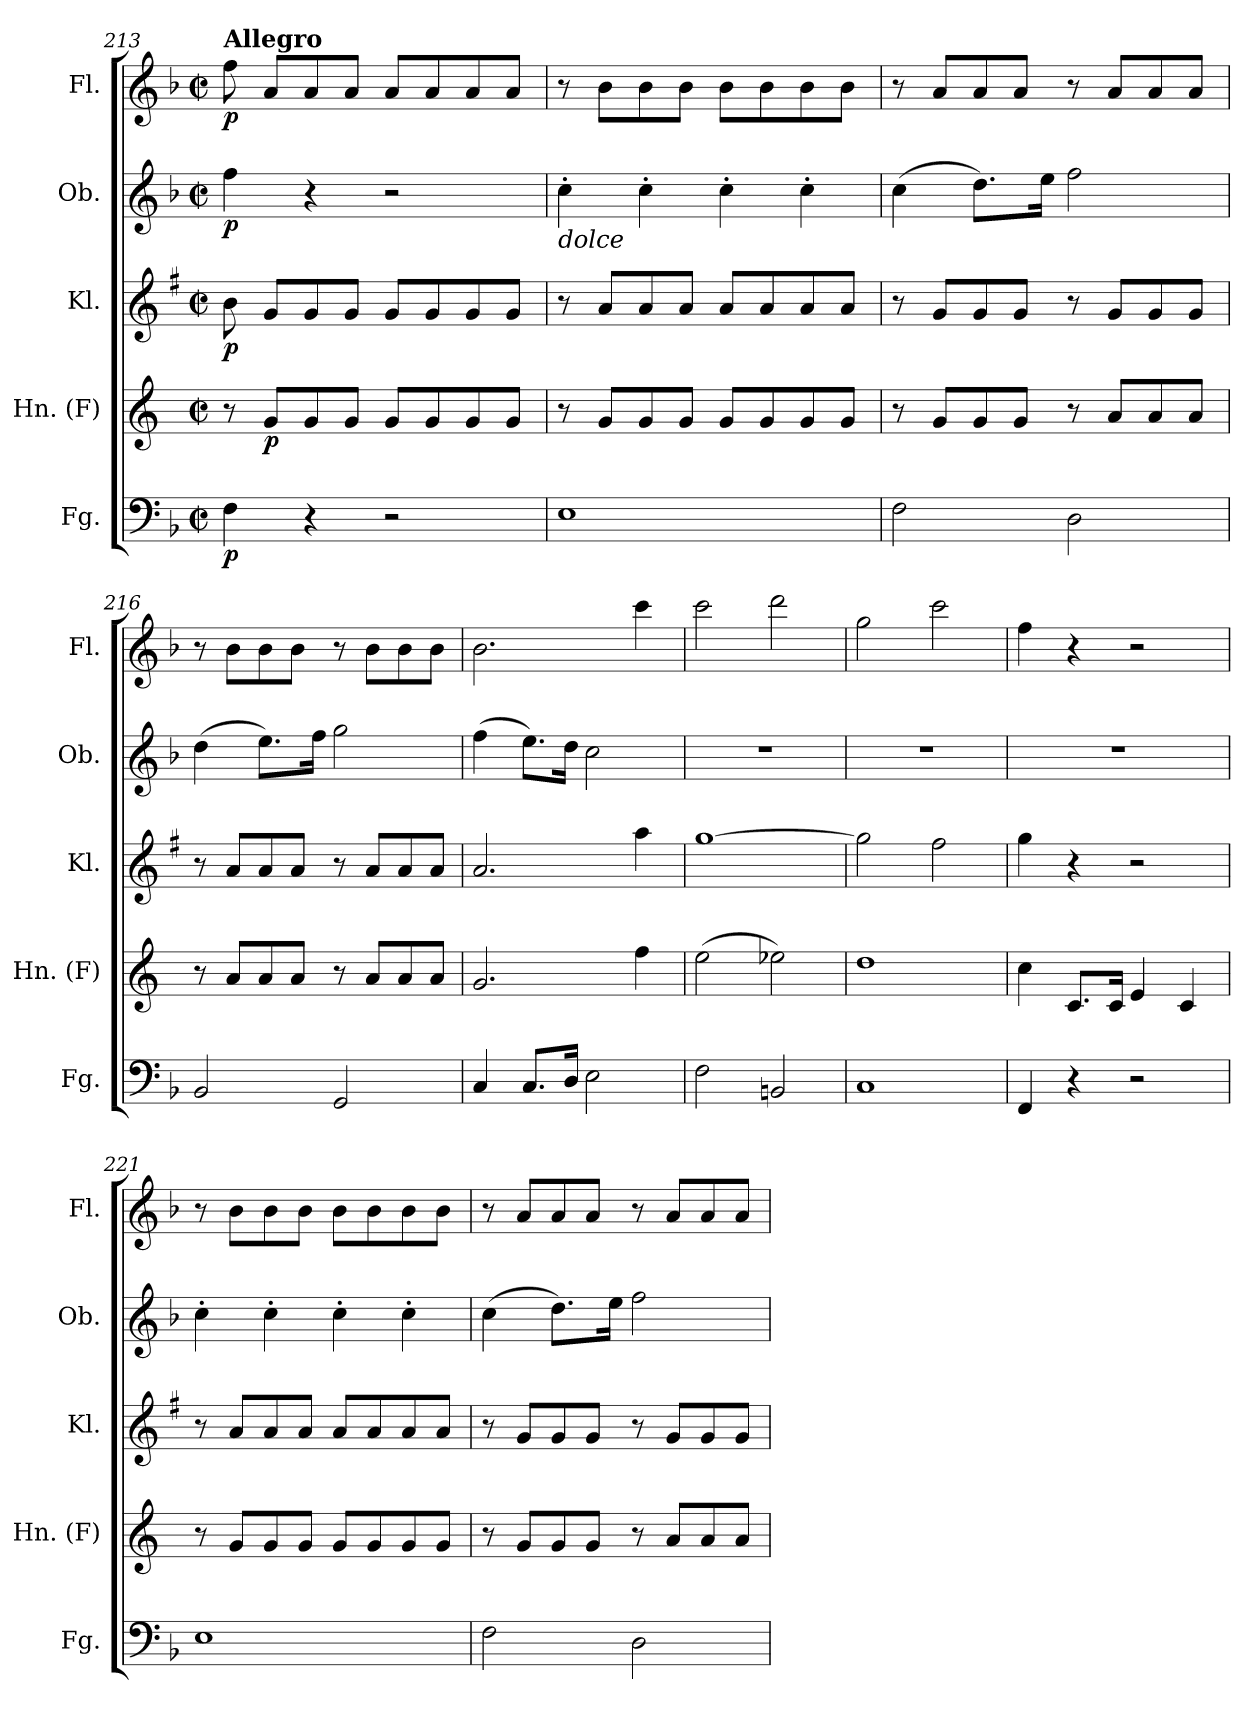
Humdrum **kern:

**kern	**dynam	**kern	**dynam	**kern	**dynam	**kern	**dynam	**kern	**dynam
*part5	*part5	*part4	*part4	*part3	*part3	*part2	*part2	*part1	*part1
*staff5	*staff5	*staff4	*staff4	*staff3	*staff3	*staff2	*staff2	*staff1	*staff1
*I"Fg.	*	*I"Hn. (F)	*	*I"Kl.	*	*I"Ob.	*	*I"Fl.	*
*I'Fg.	*	*I'Hn. (F)	*	*I'Kl.	*	*I'Ob.	*	*I'Fl.	*
*clefF4	*	*clefG2	*	*clefG2	*	*clefG2	*	*clefG2	*
*	*	*ITrd4c7	*	*ITrd1c2	*	*	*	*	*
*k[b-]	*	*k[b-]	*	*k[b-]	*	*k[b-]	*	*k[b-]	*
*F:	*	*	*	*F:	*	*F:	*	*F:	*
*M2/2	*	*M2/2	*	*M2/2	*	*M2/2	*	*M2/2	*
*met(c|)	*	*met(c|)	*	*met(c|)	*	*met(c|)	*	*met(c|)	*
=213	=213	=213	=213	=213	=213	=213	=213	=213	=213
!	!	!	!	!	!	!	!	!LO:TX:a:B:t=Allegro	!
!	!LO:DY:b	!	!	!	!LO:DY:b	!	!LO:DY:b	!	!LO:DY:b
4F\	p	8r	.	8a\	p	4ff\	p	8ff\	p
!	!	!	!LO:DY:b	!	!	!	!	!	!
.	.	8c/L	p	8f/L	.	.	.	8a/L	.
4r	.	8c/	.	8f/	.	4r	.	8a/	.
.	.	8c/J	.	8f/J	.	.	.	8a/J	.
2r	.	8c/L	.	8f/L	.	2r	.	8a/L	.
.	.	8c/	.	8f/	.	.	.	8a/	.
.	.	8c/	.	8f/	.	.	.	8a/	.
.	.	8c/J	.	8f/J	.	.	.	8a/J	.
=214	=214	=214	=214	=214	=214	=214	=214	=214	=214
!	!	!	!	!	!	!LO:TX:b:i:t=dolce	!	!	!
1E	.	8r	.	8r	.	4cc'\	.	8r	.
.	.	8c/L	.	8g/L	.	.	.	8b-\L	.
.	.	8c/	.	8g/	.	4cc'\	.	8b-\	.
.	.	8c/J	.	8g/J	.	.	.	8b-\J	.
.	.	8c/L	.	8g/L	.	4cc'\	.	8b-\L	.
.	.	8c/	.	8g/	.	.	.	8b-\	.
.	.	8c/	.	8g/	.	4cc'\	.	8b-\	.
.	.	8c/J	.	8g/J	.	.	.	8b-\J	.
=215	=215	=215	=215	=215	=215	=215	=215	=215	=215
2F\	.	8r	.	8r	.	(>4cc\	.	8r	.
.	.	8c/L	.	8f/L	.	.	.	8a/L	.
.	.	8c/	.	8f/	.	8.dd\L)	.	8a/	.
.	.	8c/J	.	8f/J	.	.	.	8a/J	.
.	.	.	.	.	.	16ee\Jk	.	.	.
2D\	.	8r	.	8r	.	2ff\	.	8r	.
.	.	8d/L	.	8f/L	.	.	.	8a/L	.
.	.	8d/	.	8f/	.	.	.	8a/	.
.	.	8d/J	.	8f/J	.	.	.	8a/J	.
=216	=216	=216	=216	=216	=216	=216	=216	=216	=216
2BB-/	.	8r	.	8r	.	(>4dd\	.	8r	.
.	.	8d/L	.	8g/L	.	.	.	8b-\L	.
.	.	8d/	.	8g/	.	8.ee\L)	.	8b-\	.
.	.	8d/J	.	8g/J	.	.	.	8b-\J	.
.	.	.	.	.	.	16ff\Jk	.	.	.
2GG/	.	8r	.	8r	.	2gg\	.	8r	.
.	.	8d/L	.	8g/L	.	.	.	8b-\L	.
.	.	8d/	.	8g/	.	.	.	8b-\	.
.	.	8d/J	.	8g/J	.	.	.	8b-\J	.
=217	=217	=217	=217	=217	=217	=217	=217	=217	=217
4C/	.	2.c/	.	2.g/	.	(>4ff\	.	2.b-\	.
8.C/L	.	.	.	.	.	8.ee\L)	.	.	.
16D/Jk	.	.	.	.	.	16dd\Jk	.	.	.
2E\	.	.	.	.	.	2cc\	.	.	.
.	.	4b-\	.	4gg\	.	.	.	4ccc\	.
=218	=218	=218	=218	=218	=218	=218	=218	=218	=218
2F\	.	(>2a\	.	[1ff	.	1r	.	2ccc\	.
2BBn/	.	2a-X\)	.	.	.	.	.	2ddd\	.
=219	=219	=219	=219	=219	=219	=219	=219	=219	=219
1C	.	1g	.	2ff\]	.	1r	.	2gg\	.
.	.	.	.	2ee\	.	.	.	2ccc\	.
=220	=220	=220	=220	=220	=220	=220	=220	=220	=220
4FF/	.	4f\	.	4ff\	.	1r	.	4ff\	.
4r	.	8.F/L	.	4r	.	.	.	4r	.
.	.	16F/Jk	.	.	.	.	.	.	.
2r	.	4A/	.	2r	.	.	.	2r	.
.	.	4F/	.	.	.	.	.	.	.
=221	=221	=221	=221	=221	=221	=221	=221	=221	=221
1E	.	8r	.	8r	.	4cc'\	.	8r	.
.	.	8c/L	.	8g/L	.	.	.	8b-\L	.
.	.	8c/	.	8g/	.	4cc'\	.	8b-\	.
.	.	8c/J	.	8g/J	.	.	.	8b-\J	.
.	.	8c/L	.	8g/L	.	4cc'\	.	8b-\L	.
.	.	8c/	.	8g/	.	.	.	8b-\	.
.	.	8c/	.	8g/	.	4cc'\	.	8b-\	.
.	.	8c/J	.	8g/J	.	.	.	8b-\J	.
=222	=222	=222	=222	=222	=222	=222	=222	=222	=222
2F\	.	8r	.	8r	.	(>4cc\	.	8r	.
.	.	8c/L	.	8f/L	.	.	.	8a/L	.
.	.	8c/	.	8f/	.	8.dd\L)	.	8a/	.
.	.	8c/J	.	8f/J	.	.	.	8a/J	.
.	.	.	.	.	.	16ee\Jk	.	.	.
2D\	.	8r	.	8r	.	2ff\	.	8r	.
.	.	8d/L	.	8f/L	.	.	.	8a/L	.
.	.	8d/	.	8f/	.	.	.	8a/	.
.	.	8d/J	.	8f/J	.	.	.	8a/J	.
=	=	=	=	=	=	=	=	=	=
*-	*-	*-	*-	*-	*-	*-	*-	*-	*-
